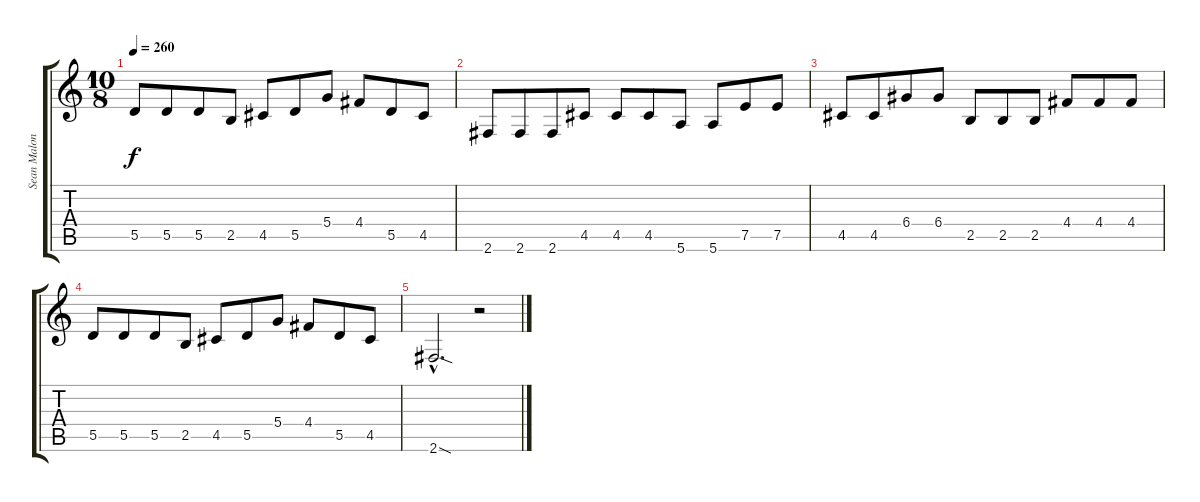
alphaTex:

\track ("Sean Malone" "Sean Malon") {instrument fretlessbass}
\staff {score tabs}
\tuning (E4 B3 G3 D3 A2 E2) {hide}
\ts (10 8)
\tempo 260
\clef g2
\ks c
5.5.8{dy f} 5.5.8 5.5.8 2.5.8 4.5.8 5.5.8 5.4.8 4.4.8 5.5.8 4.5.8 |
2.6.8 2.6.8 2.6.8 4.5.8 4.5.8 4.5.8 5.6.8 5.6.8 7.5.8 7.5.8 |
4.5.8 4.5.8 6.4.8 6.4.8 2.5.8 2.5.8 2.5.8 4.4.8 4.4.8 4.4.8 |
5.5.8 5.5.8 5.5.8 2.5.8 4.5.8 5.5.8 5.4.8 4.4.8 5.5.8 4.5.8 |
2.6{sod hac}.2{d} r.2
